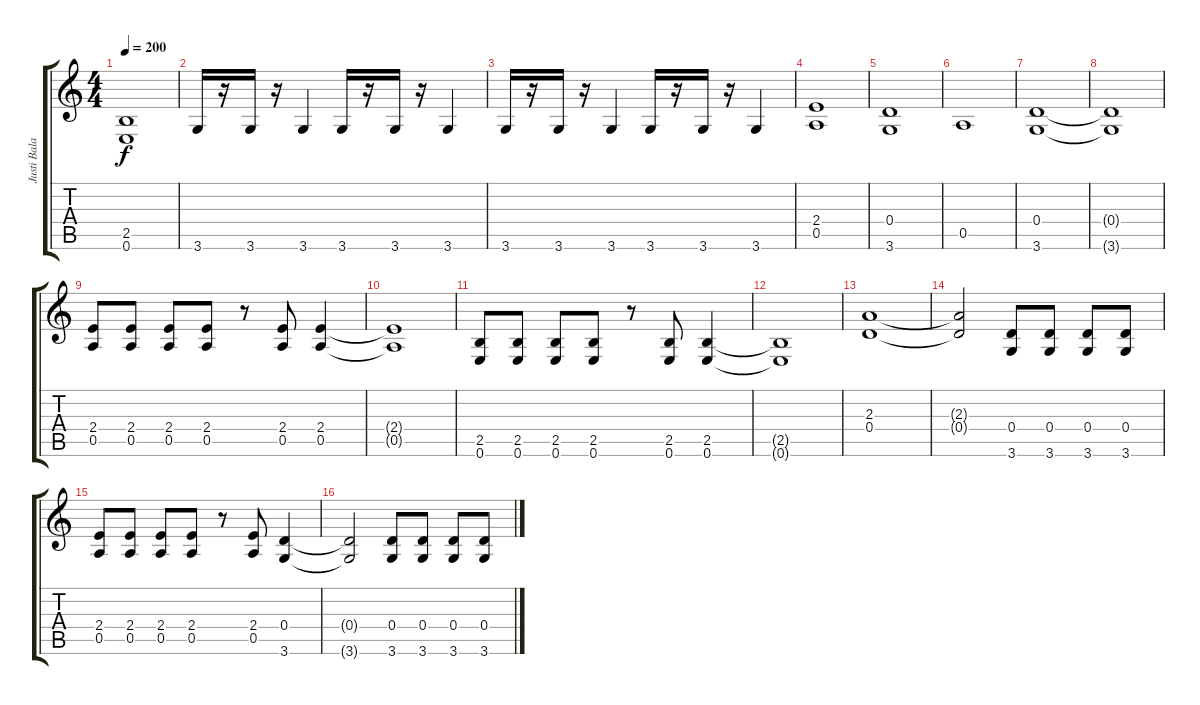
\track ("Justi Bala" "Justi Bala") {instrument distortionguitar}
\staff {score tabs}
\tuning (E4 B3 G3 D3 A2 E2) {hide}
\ts (4 4)
\tempo 200
\clef g2
\ks c
(2.5{t} 0.6{t}).1{dy f} |
3.6.16 r.16 3.6.16 r.16 3.6.4 3.6.16 r.16 3.6.16 r.16 3.6.4 |
3.6.16 r.16 3.6.16 r.16 3.6.4 3.6.16 r.16 3.6.16 r.16 3.6.4 |
(2.4 0.5).1 |
(0.4 3.6).1 |
0.5.1 |
(0.4 3.6).1 |
(0.4{t} 3.6{t}).1 |
(2.4 0.5).8 (2.4 0.5).8 (2.4 0.5).8 (2.4 0.5).8 r.8 (2.4 0.5).8 (2.4 0.5).4 |
(2.4{t} 0.5{t}).1 |
(2.5 0.6).8 (2.5 0.6).8 (2.5 0.6).8 (2.5 0.6).8 r.8 (2.5 0.6).8 (2.5 0.6).4 |
(2.5{t} 0.6{t}).1 |
(2.3 0.4).1 |
(2.3{t} 0.4{t}).2 (0.4 3.6).8 (0.4 3.6).8 (0.4 3.6).8 (0.4 3.6).8 |
(2.4 0.5).8 (2.4 0.5).8 (2.4 0.5).8 (2.4 0.5).8 r.8 (2.4 0.5).8 (0.4 3.6).4 |
(0.4{t} 3.6{t}).2 (0.4 3.6).8 (0.4 3.6).8 (0.4 3.6).8 (0.4 3.6).8
